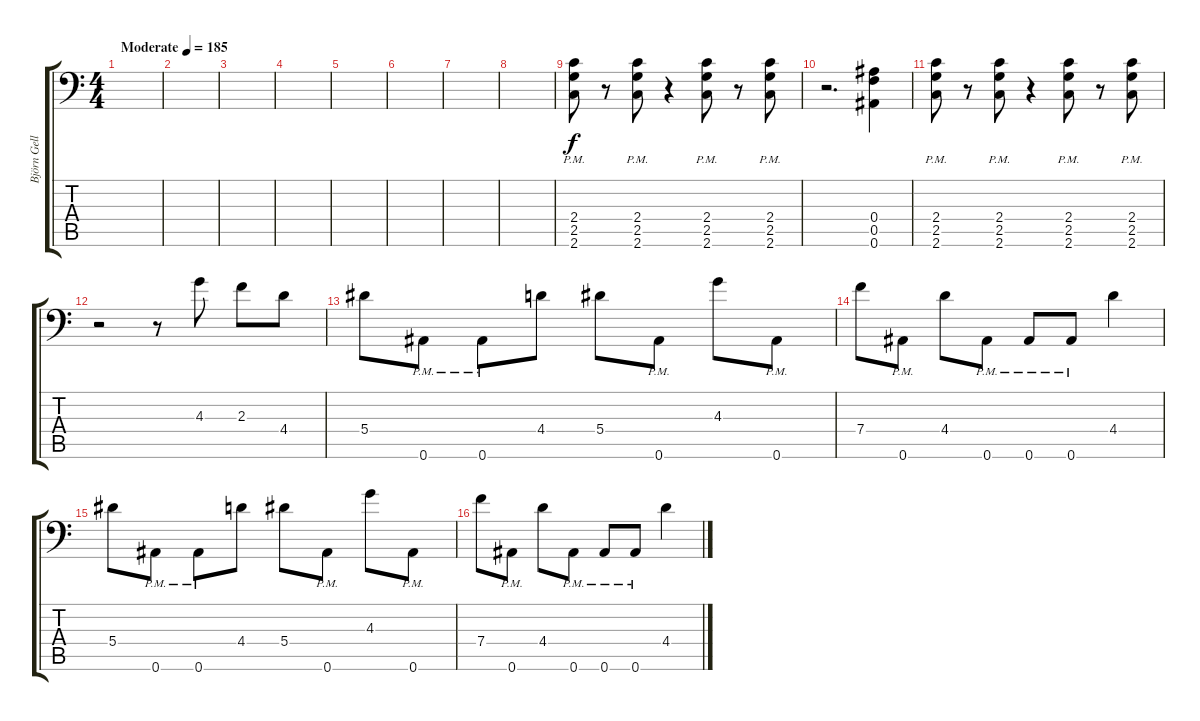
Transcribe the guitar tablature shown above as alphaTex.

\track ("Björn Gellotte" "Björn Gell") {instrument distortionguitar}
\staff {score tabs}
\tuning (C4 G3 Eb3 Bb2 F2 Bb1) {hide}
\ts (4 4)
\tempo (185 "Moderate")
\clef f4
\ks c
|
|
|
|
|
|
|
|
(2.4{pm} 2.5{pm} 2.6{pm}).8 r.8 (2.4{pm} 2.5{pm} 2.6{pm}).8 r.4 (2.4{pm} 2.5{pm} 2.6{pm}).8 r.8 (2.4{pm} 2.5{pm} 2.6{pm}).8 |
r.2{d} (0.4 0.5 0.6).4 |
(2.4{pm} 2.5{pm} 2.6{pm}).8 r.8 (2.4{pm} 2.5{pm} 2.6{pm}).8 r.4 (2.4{pm} 2.5{pm} 2.6{pm}).8 r.8 (2.4{pm} 2.5{pm} 2.6{pm}).8 |
r.2 r.8 4.3.8 2.3.8 4.4.8 |
5.4.8 0.6{pm}.8 0.6{pm}.8 4.4.8 5.4.8 0.6{pm}.8 4.3.8 0.6{pm}.8 |
7.4.8 0.6{pm}.8 4.4.8 0.6{pm}.8 0.6{pm}.8 0.6{pm}.8 4.4.4 |
5.4.8 0.6{pm}.8 0.6{pm}.8 4.4.8 5.4.8 0.6{pm}.8 4.3.8 0.6{pm}.8 |
7.4.8 0.6{pm}.8 4.4.8 0.6{pm}.8 0.6{pm}.8 0.6{pm}.8 4.4.4
